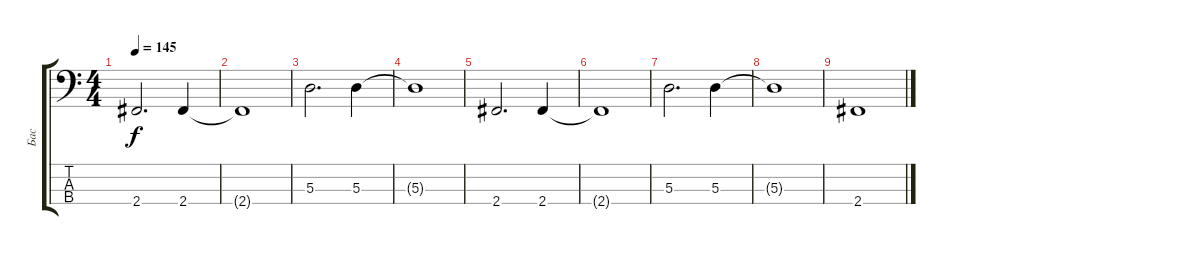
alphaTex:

\track ("Бас" "Бас") {instrument electricbassfinger}
\staff {score tabs}
\tuning (G2 D2 A1 E1) {hide}
\ts (4 4)
\tempo 145
\clef f4
\ks c
2.4.2{d dy f} 2.4.4 |
2.4{t}.1 |
5.3.2{d} 5.3.4 |
5.3{t}.1 |
2.4.2{d} 2.4.4 |
2.4{t}.1 |
5.3.2{d} 5.3.4 |
5.3{t}.1 |
2.4.1
